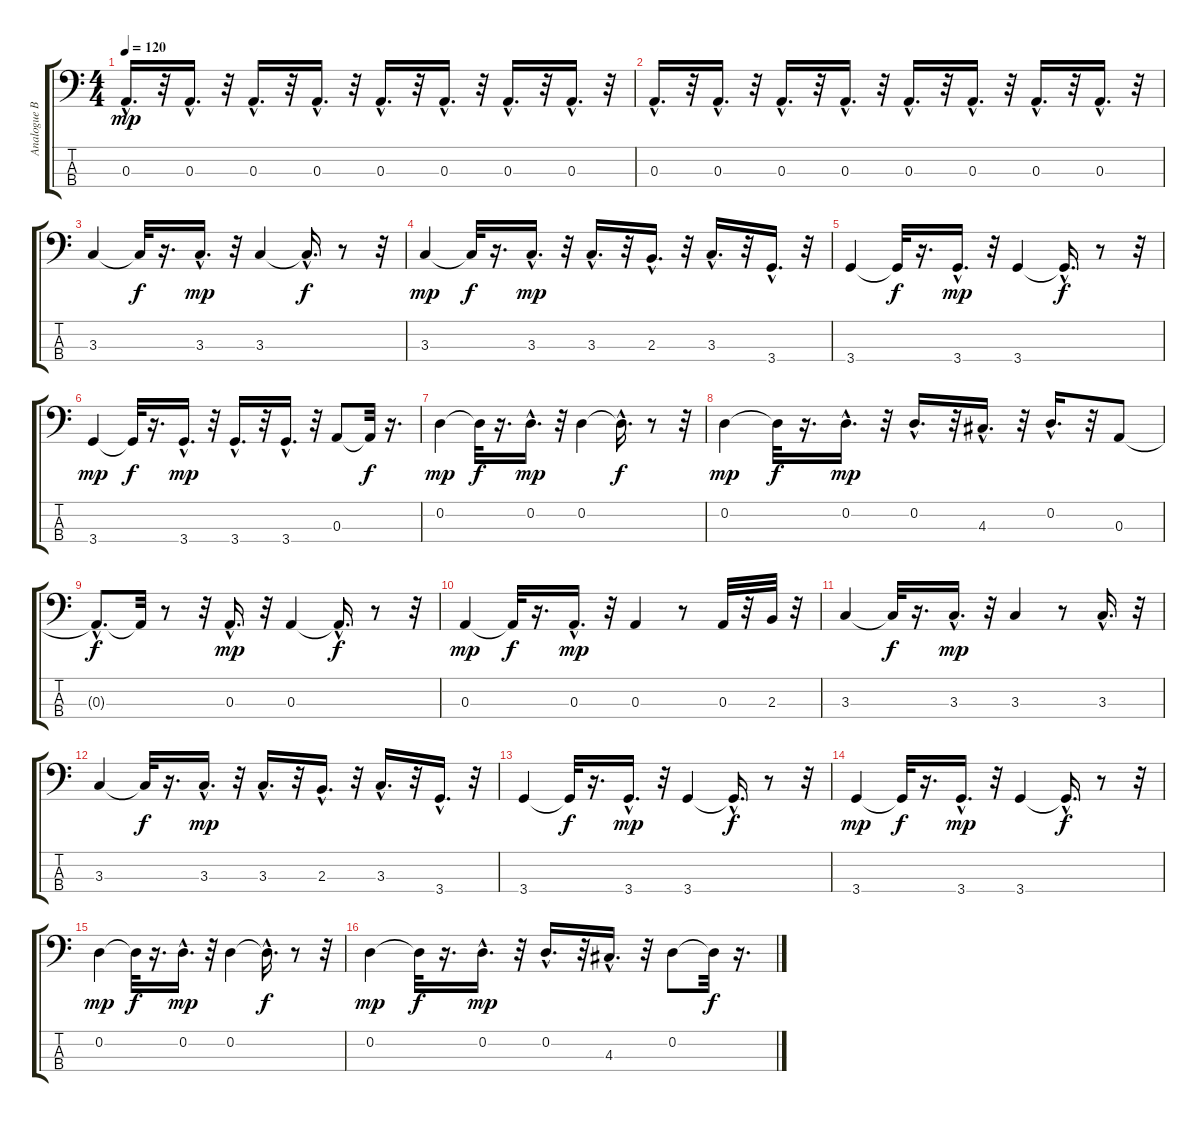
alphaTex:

\track ("Analogue Bass" "Analogue B") {instrument synthbass1}
\staff {score tabs}
\tuning (G2 D2 A1 E1) {hide}
\ts (4 4)
\tempo 120
\clef f4
\ks c
0.3{hac}.16{d dy mp} r.32 0.3{hac}.16{d} r.32 0.3{hac}.16{d} r.32 0.3{hac}.16{d} r.32 0.3{hac}.16{d} r.32 0.3{hac}.16{d} r.32 0.3{hac}.16{d} r.32 0.3{hac}.16{d} r.32 |
0.3{hac}.16{d} r.32 0.3{hac}.16{d} r.32 0.3{hac}.16{d} r.32 0.3{hac}.16{d} r.32 0.3{hac}.16{d} r.32 0.3{hac}.16{d} r.32 0.3{hac}.16{d} r.32 0.3{hac}.16{d} r.32 |
3.3.4 3.3{t}.32{dy f} r.16{d} 3.3{hac}.16{d dy mp} r.32 3.3.4 3.3{hac t}.16{d dy f} r.8 r.32 |
3.3.4{dy mp} 3.3{t}.32{dy f} r.16{d} 3.3{hac}.16{d dy mp} r.32 3.3{hac}.16{d} r.32 2.3{hac}.16{d} r.32 3.3{hac}.16{d} r.32 3.4{hac}.16{d} r.32 |
3.4.4 3.4{t}.32{dy f} r.16{d} 3.4{hac}.16{d dy mp} r.32 3.4.4 3.4{hac t}.16{d dy f} r.8 r.32 |
3.4.4{dy mp} 3.4{t}.32{dy f} r.16{d} 3.4{hac}.16{d dy mp} r.32 3.4{hac}.16{d} r.32 3.4{hac}.16{d} r.32 0.3.8 0.3{t}.32{dy f} r.16{d} |
0.2.4{dy mp} 0.2{t}.32{dy f} r.16{d} 0.2{hac}.16{d dy mp} r.32 0.2.4 0.2{hac t}.16{d dy f} r.8 r.32 |
0.2.4{dy mp} 0.2{t}.32{dy f} r.16{d} 0.2{hac}.16{d dy mp} r.32 0.2{hac}.16{d} r.32 4.3{hac}.16{d} r.32 0.2{hac}.16{d} r.32 0.3.8 |
0.3{hac t}.8{d dy f} 0.3{t}.32 r.8 r.32 0.3{hac}.16{d dy mp} r.32 0.3.4 0.3{hac t}.16{d dy f} r.8 r.32 |
0.3.4{dy mp} 0.3{t}.32{dy f} r.16{d} 0.3{hac}.16{d dy mp} r.32 0.3.4 r.8 0.3.32 r.32 2.3.32 r.32 |
3.3.4 3.3{t}.32{dy f} r.16{d} 3.3{hac}.16{d dy mp} r.32 3.3.4 r.8 3.3{hac}.16{d} r.32 |
3.3.4 3.3{t}.32{dy f} r.16{d} 3.3{hac}.16{d dy mp} r.32 3.3{hac}.16{d} r.32 2.3{hac}.16{d} r.32 3.3{hac}.16{d} r.32 3.4{hac}.16{d} r.32 |
3.4.4 3.4{t}.32{dy f} r.16{d} 3.4{hac}.16{d dy mp} r.32 3.4.4 3.4{hac t}.16{d dy f} r.8 r.32 |
3.4.4{dy mp} 3.4{t}.32{dy f} r.16{d} 3.4{hac}.16{d dy mp} r.32 3.4.4 3.4{hac t}.16{d dy f} r.8 r.32 |
0.2.4{dy mp} 0.2{t}.32{dy f} r.16{d} 0.2{hac}.16{d dy mp} r.32 0.2.4 0.2{hac t}.16{d dy f} r.8 r.32 |
0.2.4{dy mp} 0.2{t}.32{dy f} r.16{d} 0.2{hac}.16{d dy mp} r.32 0.2{hac}.16{d} r.32 4.3{hac}.16{d} r.32 0.2.8 0.2{t}.32{dy f} r.16{d}
